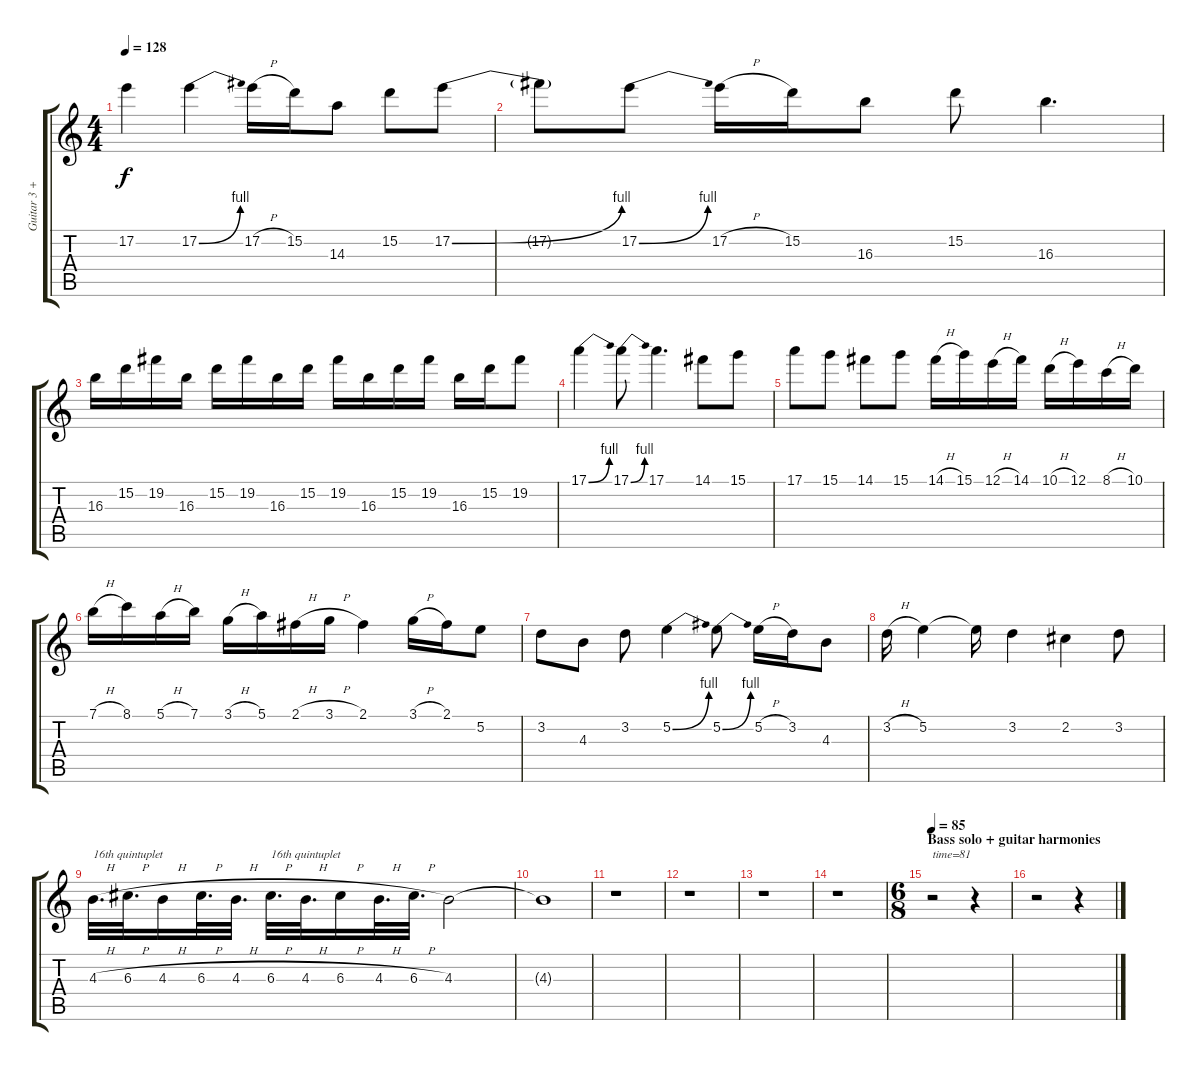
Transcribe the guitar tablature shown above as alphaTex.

\track ("Guitar 3 + Bass" "Guitar 3 +") {instrument distortionguitar}
\staff {score tabs}
\tuning (E4 B3 G3 D3 A2 E2) {hide}
\ts (4 4)
\tempo 128
\clef g2
\ks c
17.2{t}.4{dy f} 17.2{be (bend 0 0 60 4)}.4 17.2{h}.16 15.2.16 14.3.8 15.2.8 17.2{be (bend 0 0 60 4)}.8 |
17.2{t}.8 17.2{be (bend 0 0 60 4)}.8 17.2{h}.16 15.2.16 16.3.8 15.2.8 16.3.4{d} |
16.3.16 15.2.16 19.2.16 16.3.16 15.2.16 19.2.16 16.3.16 15.2.16 19.2.16 16.3.16 15.2.16 19.2.16 16.3.16 15.2.16 19.2.8 |
17.1{be (bend 0 0 60 4)}.4 17.1{be (bend 0 0 60 4)}.8 17.1.4{d} 14.1.8 15.1.8 |
17.1.8 15.1.8 14.1.8 15.1.8 14.1{h}.16 15.1.16 12.1{h}.16 14.1.16 10.1{h}.16 12.1.16 8.1{h}.16 10.1.16 |
7.1{h}.16 8.1.16 5.1{h}.16 7.1.16 3.1{h}.16 5.1.16 2.1{h}.16 3.1{h}.16 2.1.4 3.1{h}.16 2.1.16 5.2.8 |
3.2.8 4.3.8 3.2.8 5.2{be (bend 0 0 60 4)}.4 5.2{be (bend 0 0 60 4)}.8 5.2{h}.16 3.2.16 4.3.8 |
3.2{h}.16 5.2.4 5.2{t}.16 3.2.4 2.2.4 3.2.8 |
4.3{h}.32{d txt "16th quintuplet"} 6.3{h}.32{d} 4.3{h}.16 6.3{h}.32{d} 4.3{h}.32{d} 6.3{h}.32{d txt "16th quintuplet"} 4.3{h}.32{d} 6.3{h}.16 4.3{h}.32{d} 6.3{h}.32{d} 4.3.2 |
4.3{t}.1 |
r.1 |
r.1 |
r.1 |
r.1 |
\ts (6 8)
\section ("" "Bass solo + guitar harmonies")
\tempo 85
r.2{txt "time=81"} r.4 |
r.2 r.4
